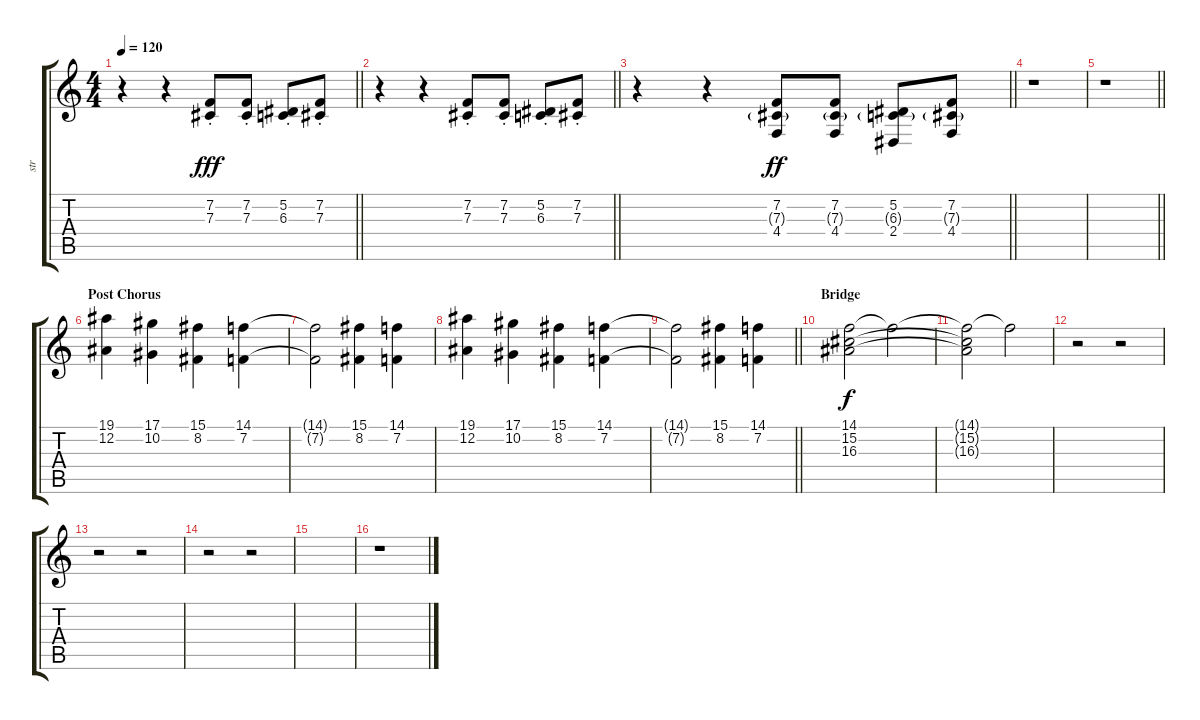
\track ("str" "str") {instrument stringensemble1}
\staff {score tabs}
\tuning (Eb4 Bb3 Gb3 Db3 Ab2 Eb2) {hide}
\ts (4 4)
\tempo 120
\clef g2
\barLineRight lightlight
\ks c
r.4{dy fff} r.4 (7.2{st} 7.3{st}).8 (7.2{st} 7.3{st}).8 (5.2{st} 6.3{st}).8 (7.2{st} 7.3{st}).8 |
\barLineRight lightlight
r.4 r.4 (7.2{st} 7.3{st}).8 (7.2{st} 7.3{st}).8 (5.2{st} 6.3{st}).8 (7.2{st} 7.3{st}).8 |
\barLineRight lightlight
r.4 r.4 (7.2 7.3{g} 4.4).8{dy ff} (7.2 7.3{g} 4.4).8 (5.2 6.3{g} 2.4).8 (7.2 7.3{g} 4.4).8 |
r.1 |
\barLineRight lightlight
r.1 |
\section ("" "Post Chorus")
(19.1 12.2).4 (17.1 10.2).4 (15.1 8.2).4 (14.1 7.2).4 |
(14.1{t} 7.2{t}).2 (15.1 8.2).4 (14.1 7.2).4 |
(19.1 12.2).4 (17.1 10.2).4 (15.1 8.2).4 (14.1 7.2).4 |
\barLineRight lightlight
(14.1{t} 7.2{t}).2 (15.1 8.2).4 (14.1 7.2).4 |
\section ("" "Bridge")
(14.1 15.2 16.3).2{dy f volume 7 instrument stringensemble1} 14.1{t}.2 |
(14.1{t} 15.2{t} 16.3{t}).2{instrument stringensemble1} 14.1{t}.2 |
r.2{instrument stringensemble1} r.2 |
r.2{instrument stringensemble1} r.2 |
r.2{instrument stringensemble1} r.2 |
|
r.1
